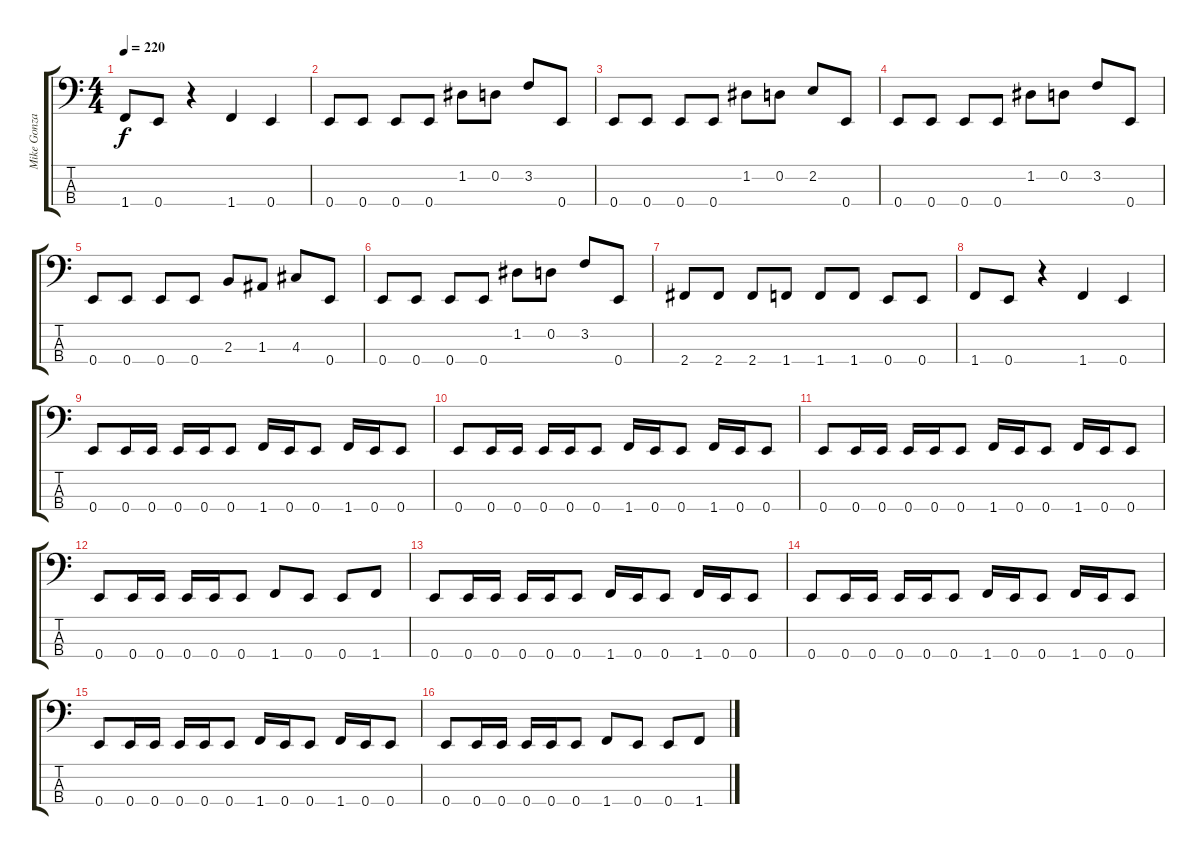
\track ("Mike Gonzalez" "Mike Gonza") {instrument electricbasspick}
\staff {score tabs}
\tuning (G2 D2 A1 E1) {hide}
\ts (4 4)
\tempo 220
\clef f4
\ks c
1.4.8{dy f} 0.4.8 r.4 1.4.4 0.4.4 |
0.4.8 0.4.8 0.4.8 0.4.8 1.2.8 0.2.8 3.2.8 0.4.8 |
0.4.8 0.4.8 0.4.8 0.4.8 1.2.8 0.2.8 2.2.8 0.4.8 |
0.4.8 0.4.8 0.4.8 0.4.8 1.2.8 0.2.8 3.2.8 0.4.8 |
0.4.8 0.4.8 0.4.8 0.4.8 2.3.8 1.3.8 4.3.8 0.4.8 |
0.4.8 0.4.8 0.4.8 0.4.8 1.2.8 0.2.8 3.2.8 0.4.8 |
2.4.8 2.4.8 2.4.8 1.4.8 1.4.8 1.4.8 0.4.8 0.4.8 |
1.4.8 0.4.8 r.4 1.4.4 0.4.4 |
0.4.8 0.4.16 0.4.16 0.4.16 0.4.16 0.4.8 1.4.16 0.4.16 0.4.8 1.4.16 0.4.16 0.4.8 |
0.4.8 0.4.16 0.4.16 0.4.16 0.4.16 0.4.8 1.4.16 0.4.16 0.4.8 1.4.16 0.4.16 0.4.8 |
0.4.8 0.4.16 0.4.16 0.4.16 0.4.16 0.4.8 1.4.16 0.4.16 0.4.8 1.4.16 0.4.16 0.4.8 |
0.4.8 0.4.16 0.4.16 0.4.16 0.4.16 0.4.8 1.4.8 0.4.8 0.4.8 1.4.8 |
0.4.8 0.4.16 0.4.16 0.4.16 0.4.16 0.4.8 1.4.16 0.4.16 0.4.8 1.4.16 0.4.16 0.4.8 |
0.4.8 0.4.16 0.4.16 0.4.16 0.4.16 0.4.8 1.4.16 0.4.16 0.4.8 1.4.16 0.4.16 0.4.8 |
0.4.8 0.4.16 0.4.16 0.4.16 0.4.16 0.4.8 1.4.16 0.4.16 0.4.8 1.4.16 0.4.16 0.4.8 |
0.4.8 0.4.16 0.4.16 0.4.16 0.4.16 0.4.8 1.4.8 0.4.8 0.4.8 1.4.8
